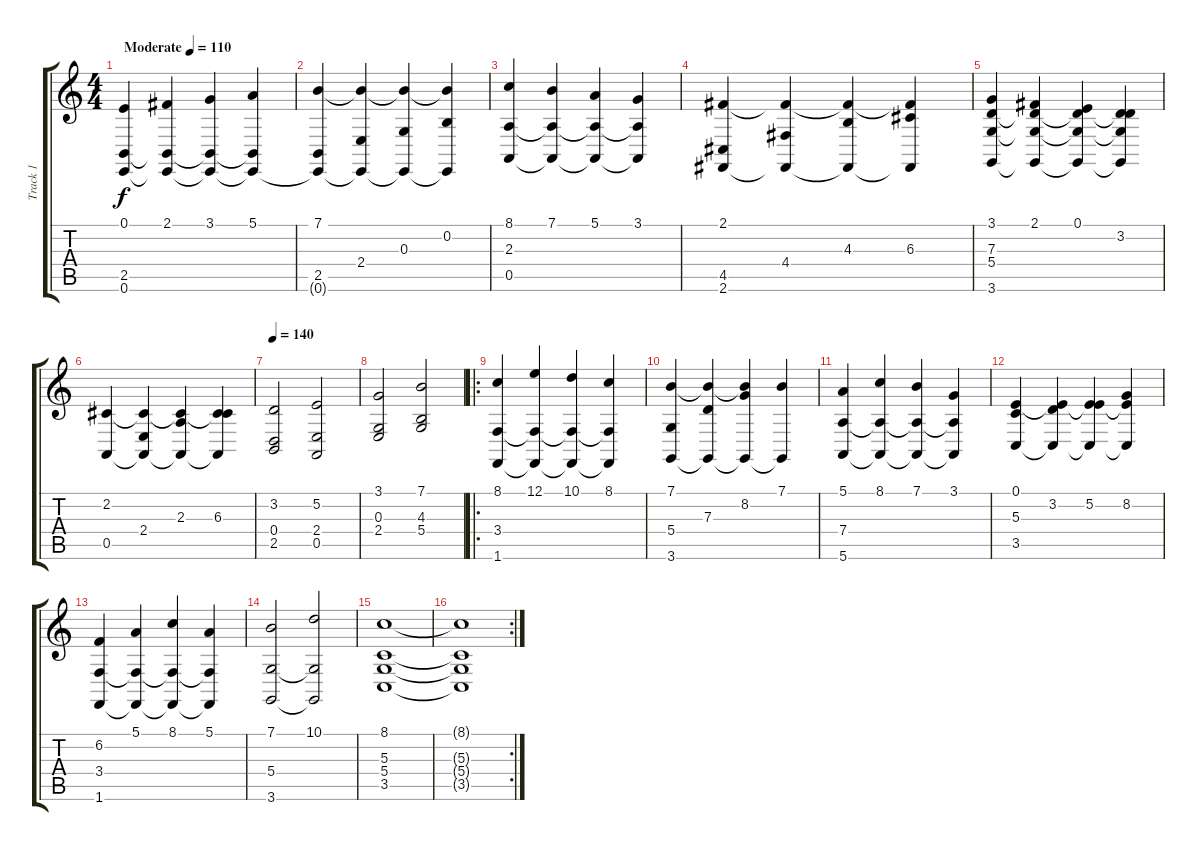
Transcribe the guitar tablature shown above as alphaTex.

\track ("Track 1" "Track 1") {instrument stringensemble1}
\staff {score tabs}
\tuning (E4 B3 G3 D3 A2 E2) {hide}
\ts (4 4)
\tempo (110 "Moderate")
\clef g2
\ks c
(0.1 2.5 0.6).4{dy f instrument stringensemble1} (2.1 2.5{t} 0.6{t}).4 (3.1 2.5{t} 0.6{t}).4 (5.1 2.5{t} 0.6{t}).4 |
(7.1 2.5 0.6{t}).4 (7.1{t} 2.4 0.6{t}).4 (7.1{t} 0.3 0.6{t}).4 (7.1{t} 0.2 0.6{t}).4 |
(8.1 2.3 0.5).4 (7.1 2.3{t} 0.5{t}).4 (5.1 2.3{t} 0.5{t}).4 (3.1 2.3{t} 0.5{t}).4 |
(2.1 4.5 2.6).4 (2.1{t} 4.4 2.6{t}).4 (2.1{t} 4.3 2.6{t}).4 (2.1{t} 6.3 2.6{t}).4 |
(3.1 7.3 5.4 3.6).4 (2.1 7.3{t} 5.4{t} 3.6{t}).4 (0.1 7.3{t} 5.4{t} 3.6{t}).4 (3.2 7.3{t} 5.4{t} 3.6{t}).4 |
(2.2 0.5).4 (2.2{t} 2.4 0.5{t}).4 (2.2{t} 2.3 0.5{t}).4 (2.2{t} 6.3 0.5{t}).4 |
\tempo 140
(3.2 0.4 2.5).2 (5.2 2.4 0.5).2 |
(3.1 0.3 2.4).2 (7.1 4.3 5.4).2 |
\ro
(8.1 3.4 1.6).4 (12.1 3.4{t} 1.6{t}).4 (10.1 3.4{t} 1.6{t}).4 (8.1 3.4{t} 1.6{t}).4 |
(7.1 5.4 3.6).4 (7.1{t} 7.3 3.6{t}).4 (7.1{t} 8.2 3.6{t}).4 (7.1 3.6{t}).4 |
(5.1 7.4 5.6).4 (8.1 7.4{t} 5.6{t}).4 (7.1 7.4{t} 5.6{t}).4 (3.1 7.4{t} 5.6{t}).4 |
(0.1 5.3 3.5).4 (0.1{t} 3.2 3.5{t}).4 (0.1{t} 5.2 3.5{t}).4 (0.1{t} 8.2 3.5{t}).4 |
(6.2 3.4 1.6).4 (5.1 3.4{t} 1.6{t}).4 (8.1 3.4{t} 1.6{t}).4 (5.1 3.4{t} 1.6{t}).4 |
(7.1 5.4 3.6).2 (10.1 5.4{t} 3.6{t}).2 |
(8.1 5.3 5.4 3.5).1 |
\rc 2
(8.1{t} 5.3{t} 5.4{t} 3.5{t}).1
